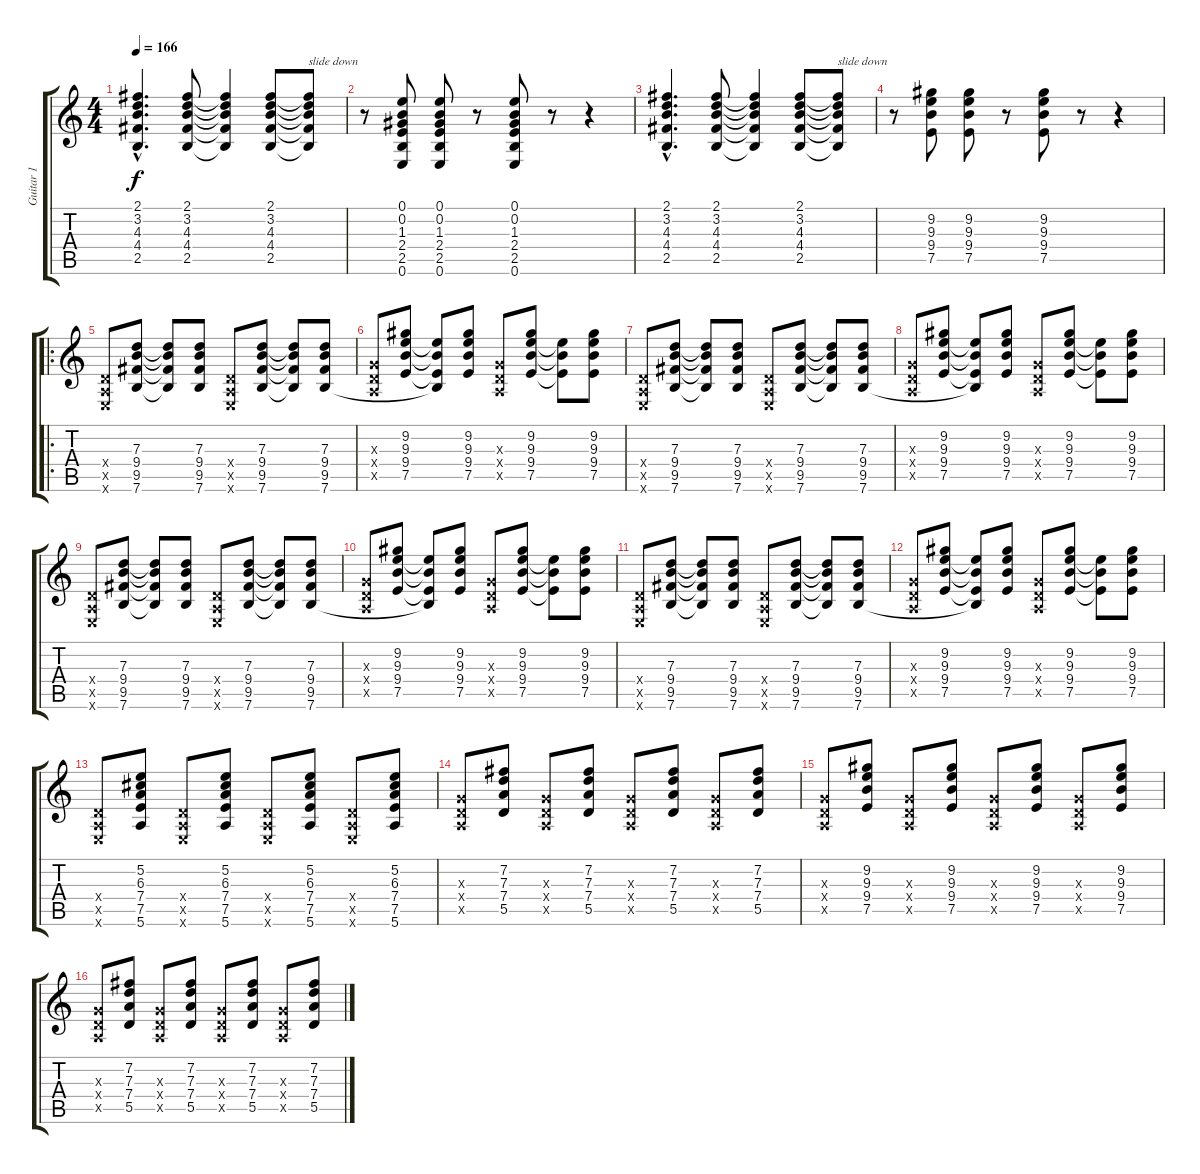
\track ("Guitar 1" "Guitar 1") {instrument overdrivenguitar}
\staff {score tabs}
\tuning (E4 B3 G3 D3 A2 E2) {hide}
\ts (4 4)
\tempo 166
\clef g2
\ks c
(2.1{hac} 3.2{hac} 4.3{hac} 4.4{hac} 2.5{hac}).4{d dy f instrument overdrivenguitar} (2.1 3.2 4.3 4.4 2.5).8 (2.1{t} 3.2{t} 4.3{t} 4.4{t} 2.5{t}).4 (2.1 3.2 4.3 4.4 2.5).8 (2.1{t} 3.2{t} 4.3{t} 4.4{t} 2.5{t}).8{txt "slide down"} |
r.8 (0.1 0.2 1.3 2.4 2.5 0.6).8 (0.1 0.2 1.3 2.4 2.5 0.6).8 r.8 (0.1 0.2 1.3 2.4 2.5 0.6).8 r.8 r.4 |
(2.1{hac} 3.2{hac} 4.3{hac} 4.4{hac} 2.5{hac}).4{d} (2.1 3.2 4.3 4.4 2.5).8 (2.1{t} 3.2{t} 4.3{t} 4.4{t} 2.5{t}).4 (2.1 3.2 4.3 4.4 2.5).8 (2.1{t} 3.2{t} 4.3{t} 4.4{t} 2.5{t}).8{txt "slide down"} |
r.8 (9.2 9.3 9.4 7.5).8 (9.2 9.3 9.4 7.5).8 r.8 (9.2 9.3 9.4 7.5).8 r.8 r.4 |
\ro
(0.4{x} 0.5{x} 0.6{x}).8 (7.3 9.4 9.5 7.6).8 (7.3{t} 9.4{t} 9.5{t} 7.6{t}).8 (7.3 9.4 9.5 7.6).8 (0.4{x} 0.5{x} 0.6{x}).8 (7.3 9.4 9.5 7.6).8 (7.3{t} 9.4{t} 9.5{t} 7.6{t}).8 (7.3 9.4 9.5 7.6).8 |
(0.3{x} 0.4{x} 0.5{x}).8 (9.2 9.3 9.4 7.5).8 (9.3{t} 9.4{t} 7.5{t} 7.6{t}).8 (9.2 9.3 9.4 7.5).8 (0.3{x} 0.4{x} 0.5{x}).8 (9.2 9.3 9.4 7.5).8 (9.3{t} 9.4{t} 7.5{t}).8 (9.2 9.3 9.4 7.5).8 |
(0.4{x} 0.5{x} 0.6{x}).8 (7.3 9.4 9.5 7.6).8 (7.3{t} 9.4{t} 9.5{t} 7.6{t}).8 (7.3 9.4 9.5 7.6).8 (0.4{x} 0.5{x} 0.6{x}).8 (7.3 9.4 9.5 7.6).8 (7.3{t} 9.4{t} 9.5{t} 7.6{t}).8 (7.3 9.4 9.5 7.6).8 |
(0.3{x} 0.4{x} 0.5{x}).8 (9.2 9.3 9.4 7.5).8 (9.3{t} 9.4{t} 7.5{t} 7.6{t}).8 (9.2 9.3 9.4 7.5).8 (0.3{x} 0.4{x} 0.5{x}).8 (9.2 9.3 9.4 7.5).8 (9.3{t} 9.4{t} 7.5{t}).8 (9.2 9.3 9.4 7.5).8 |
(0.4{x} 0.5{x} 0.6{x}).8 (7.3 9.4 9.5 7.6).8 (7.3{t} 9.4{t} 9.5{t} 7.6{t}).8 (7.3 9.4 9.5 7.6).8 (0.4{x} 0.5{x} 0.6{x}).8 (7.3 9.4 9.5 7.6).8 (7.3{t} 9.4{t} 9.5{t} 7.6{t}).8 (7.3 9.4 9.5 7.6).8 |
(0.3{x} 0.4{x} 0.5{x}).8 (9.2 9.3 9.4 7.5).8 (9.3{t} 9.4{t} 7.5{t} 7.6{t}).8 (9.2 9.3 9.4 7.5).8 (0.3{x} 0.4{x} 0.5{x}).8 (9.2 9.3 9.4 7.5).8 (9.3{t} 9.4{t} 7.5{t}).8 (9.2 9.3 9.4 7.5).8 |
(0.4{x} 0.5{x} 0.6{x}).8 (7.3 9.4 9.5 7.6).8 (7.3{t} 9.4{t} 9.5{t} 7.6{t}).8 (7.3 9.4 9.5 7.6).8 (0.4{x} 0.5{x} 0.6{x}).8 (7.3 9.4 9.5 7.6).8 (7.3{t} 9.4{t} 9.5{t} 7.6{t}).8 (7.3 9.4 9.5 7.6).8 |
(0.3{x} 0.4{x} 0.5{x}).8 (9.2 9.3 9.4 7.5).8 (9.3{t} 9.4{t} 7.5{t} 7.6{t}).8 (9.2 9.3 9.4 7.5).8 (0.3{x} 0.4{x} 0.5{x}).8 (9.2 9.3 9.4 7.5).8 (9.3{t} 9.4{t} 7.5{t}).8 (9.2 9.3 9.4 7.5).8 |
(0.4{x} 0.5{x} 0.6{x}).8 (5.2 6.3 7.4 7.5 5.6).8 (0.4{x} 0.5{x} 0.6{x}).8 (5.2 6.3 7.4 7.5 5.6).8 (0.4{x} 0.5{x} 0.6{x}).8 (5.2 6.3 7.4 7.5 5.6).8 (0.4{x} 0.5{x} 0.6{x}).8 (5.2 6.3 7.4 7.5 5.6).8 |
(0.3{x} 0.4{x} 0.5{x}).8 (7.2 7.3 7.4 5.5).8 (0.3{x} 0.4{x} 0.5{x}).8 (7.2 7.3 7.4 5.5).8 (0.3{x} 0.4{x} 0.5{x}).8 (7.2 7.3 7.4 5.5).8 (0.3{x} 0.4{x} 0.5{x}).8 (7.2 7.3 7.4 5.5).8 |
(0.3{x} 0.4{x} 0.5{x}).8 (9.2 9.3 9.4 7.5).8 (0.3{x} 0.4{x} 0.5{x}).8 (9.2 9.3 9.4 7.5).8 (0.3{x} 0.4{x} 0.5{x}).8 (9.2 9.3 9.4 7.5).8 (0.3{x} 0.4{x} 0.5{x}).8 (9.2 9.3 9.4 7.5).8 |
(0.3{x} 0.4{x} 0.5{x}).8 (7.2 7.3 7.4 5.5).8 (0.3{x} 0.4{x} 0.5{x}).8 (7.2 7.3 7.4 5.5).8 (0.3{x} 0.4{x} 0.5{x}).8 (7.2 7.3 7.4 5.5).8 (0.3{x} 0.4{x} 0.5{x}).8 (7.2 7.3 7.4 5.5).8
